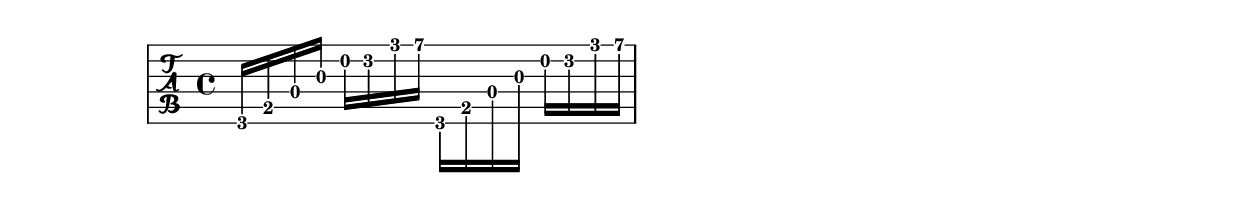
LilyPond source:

% Do not edit this file; it is automatically
% generated from Documentation/snippets/new
% This file is in the public domain.
%% Note: this file works from version 2.13.4
\version "2.13.18"

\header {
%% Translation of GIT committish: 2b0dc29608d6c3f5a03ead4877ae514c647adb74
  texidoces = "
La dirección de las plicas se contola de la misma forma en la
tablatura que en la notación tradicional. Las barras se pueden
poner horizontales, como se muestra en este ejemplo.

"
  doctitlees = "Comportamiento de las plicas y las barras de corchea en tablaturas"


%% Translation of GIT committish: 0a868be38a775ecb1ef935b079000cebbc64de40
  texidocde = "
Die Richtung von Hälsen wird in Tabulaturen genauso wie in normaler Notation
eingestellt.  Balken können horizontal eingestellt werden, wie das Beispiel
zeigt.

"
  doctitlede = "Hals- und Balkenverhalten in einer Tabulatur"

%% Translation of GIT committish: 718fa63a806b2ae307f320e250bc83236e9cd136

  texidocfr = "
La direction des hampes se gère dans les tablatures tout comme en
notation traditionnelle.  Les ligatures peuvent être mises à l'horizontale
comme le montre cet exemple.

"
  doctitlefr = "Hampes et ligatures en mode tablature"


  lsrtags = "fretted-strings"
  texidoc = "
The direction of stems is controlled the same way in tablature as in
traditional notation.  Beams can be made horizontal, as shown in this
example.
"
  doctitle = "Stem and beam behavior in tablature"
} % begin verbatim


\new TabStaff {
  \relative c {
    \tabFullNotation
    g16 b d g b d g b
    \stemDown
    \override Beam #'damping = #+inf.0
    g,,16 b d g b d g b
  }
}
